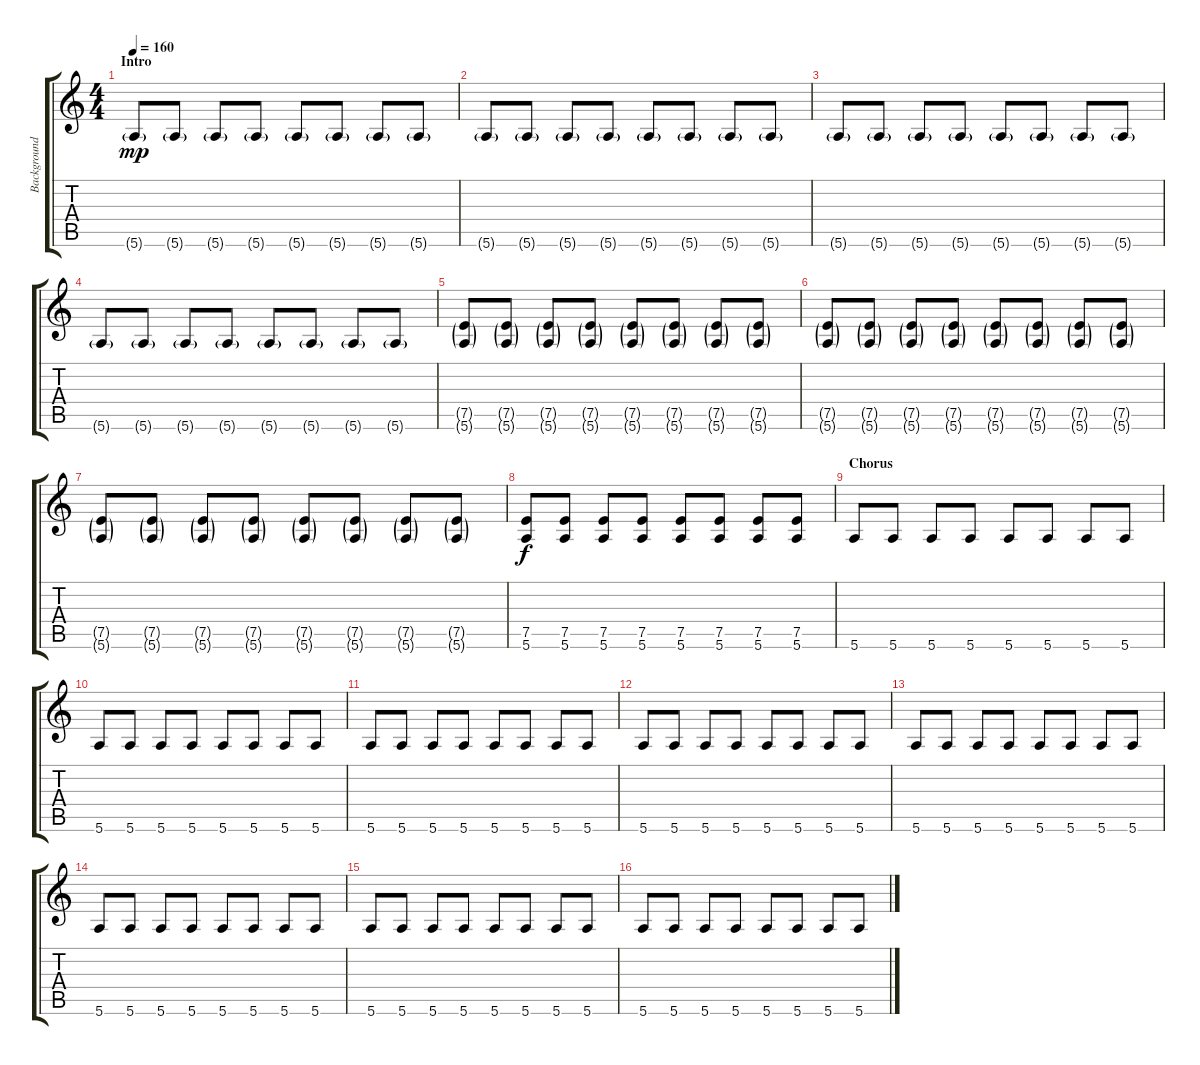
\track ("Background Guitar" "Background") {instrument overdrivenguitar}
\staff {score tabs}
\tuning (E4 B3 G3 D3 A2 E2) {hide}
\ts (4 4)
\section ("" "Intro")
\tempo 160
\clef g2
\ks c
5.6{g}.8{dy mp instrument overdrivenguitar} 5.6{g}.8 5.6{g}.8 5.6{g}.8 5.6{g}.8 5.6{g}.8 5.6{g}.8 5.6{g}.8 |
5.6{g}.8 5.6{g}.8 5.6{g}.8 5.6{g}.8 5.6{g}.8 5.6{g}.8 5.6{g}.8 5.6{g}.8 |
5.6{g}.8 5.6{g}.8 5.6{g}.8 5.6{g}.8 5.6{g}.8 5.6{g}.8 5.6{g}.8 5.6{g}.8 |
5.6{g}.8 5.6{g}.8 5.6{g}.8 5.6{g}.8 5.6{g}.8 5.6{g}.8 5.6{g}.8 5.6{g}.8 |
(7.5{g} 5.6{g}).8 (7.5{g} 5.6{g}).8 (7.5{g} 5.6{g}).8 (7.5{g} 5.6{g}).8 (7.5{g} 5.6{g}).8 (7.5{g} 5.6{g}).8 (7.5{g} 5.6{g}).8 (7.5{g} 5.6{g}).8 |
(7.5{g} 5.6{g}).8 (7.5{g} 5.6{g}).8 (7.5{g} 5.6{g}).8 (7.5{g} 5.6{g}).8 (7.5{g} 5.6{g}).8 (7.5{g} 5.6{g}).8 (7.5{g} 5.6{g}).8 (7.5{g} 5.6{g}).8 |
(7.5{g} 5.6{g}).8 (7.5{g} 5.6{g}).8 (7.5{g} 5.6{g}).8 (7.5{g} 5.6{g}).8 (7.5{g} 5.6{g}).8 (7.5{g} 5.6{g}).8 (7.5{g} 5.6{g}).8 (7.5{g} 5.6{g}).8 |
(7.5 5.6).8{dy f} (7.5 5.6).8 (7.5 5.6).8 (7.5 5.6).8 (7.5 5.6).8 (7.5 5.6).8 (7.5 5.6).8 (7.5 5.6).8 |
\section ("" "Chorus")
5.6.8 5.6.8 5.6.8 5.6.8 5.6.8 5.6.8 5.6.8 5.6.8 |
5.6.8 5.6.8 5.6.8 5.6.8 5.6.8 5.6.8 5.6.8 5.6.8 |
5.6.8 5.6.8 5.6.8 5.6.8 5.6.8 5.6.8 5.6.8 5.6.8 |
5.6.8 5.6.8 5.6.8 5.6.8 5.6.8 5.6.8 5.6.8 5.6.8 |
5.6.8 5.6.8 5.6.8 5.6.8 5.6.8 5.6.8 5.6.8 5.6.8 |
5.6.8 5.6.8 5.6.8 5.6.8 5.6.8 5.6.8 5.6.8 5.6.8 |
5.6.8 5.6.8 5.6.8 5.6.8 5.6.8 5.6.8 5.6.8 5.6.8 |
5.6.8 5.6.8 5.6.8 5.6.8 5.6.8 5.6.8 5.6.8 5.6.8
